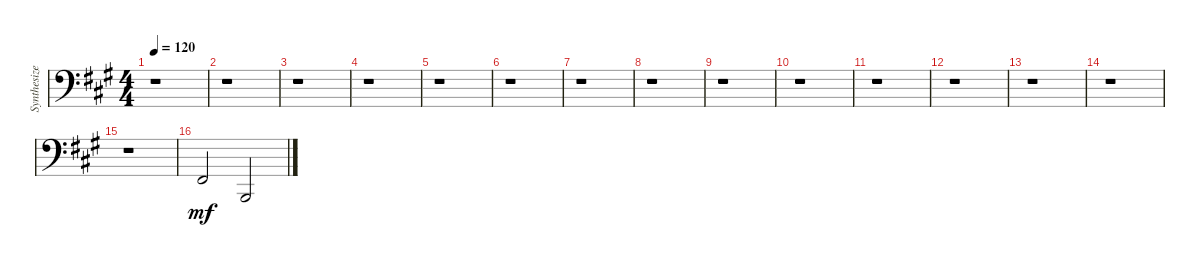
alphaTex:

\track ("Synthesizer - 1 (Staff 2)" "Synthesize") {instrument synthbrass1}
\staff {score}
\tuning (E4 B3 G3 D3 A2 E2 B1) {hide}
\ts (4 4)
\tempo 120
\clef f4
\ks f#minor
r.1{dy mf} |
r.1 |
r.1 |
r.1 |
r.1 |
r.1 |
r.1 |
r.1 |
r.1 |
r.1 |
r.1 |
r.1 |
r.1 |
r.1 |
r.1 |
2.6.2 0.7.2
